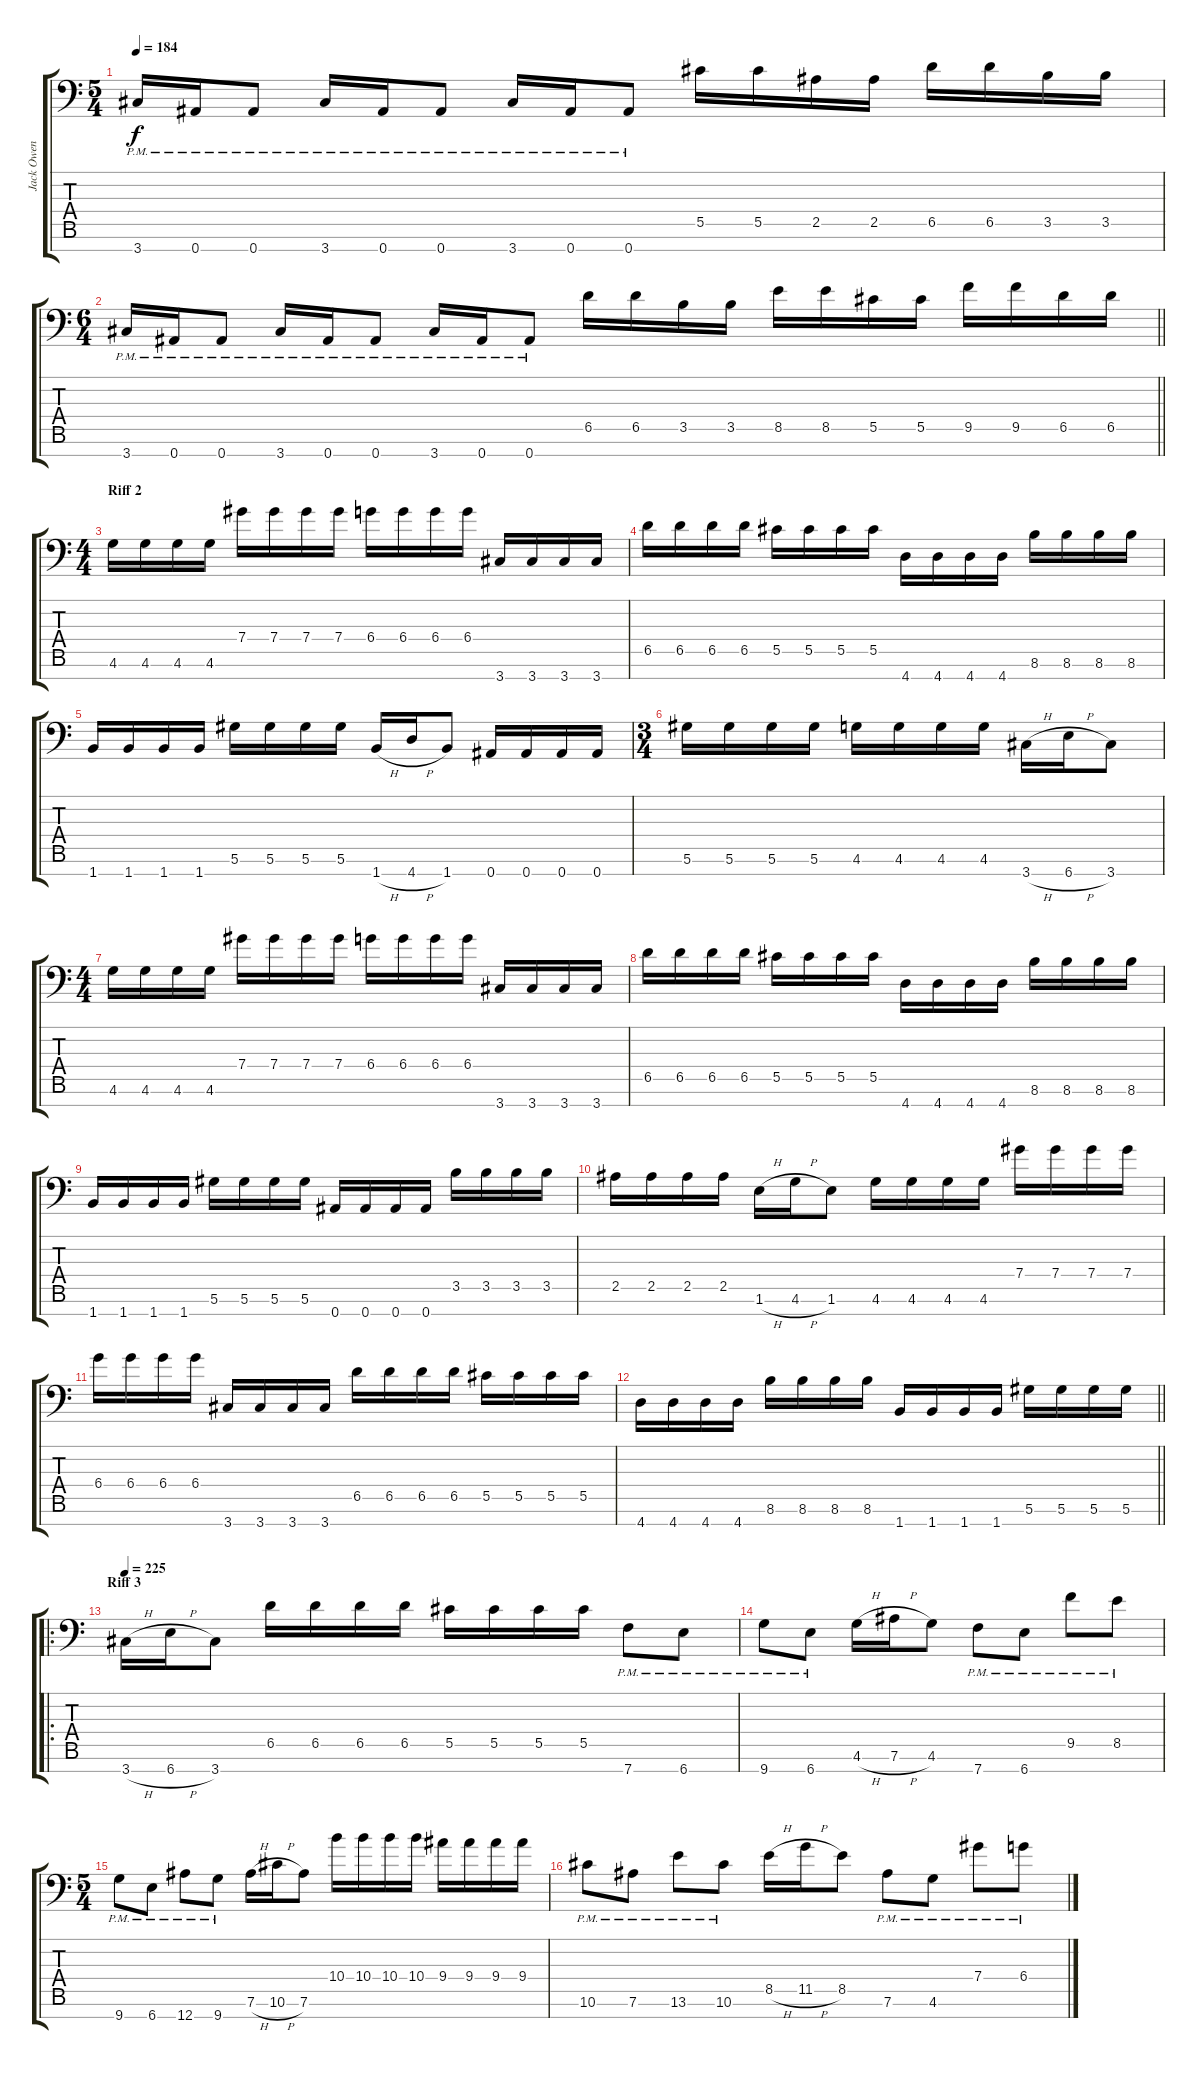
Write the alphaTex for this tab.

\track ("Jack Owen" "Jack Owen") {instrument distortionguitar}
\staff {score tabs}
\tuning (Eb4 Bb3 Gb3 Db3 Ab2 Eb2 Bb1) {hide}
\ts (5 4)
\tempo 184
\clef f4
\ks c
3.7{pm}.16{dy f} 0.7{pm}.16 0.7{pm}.8 3.7{pm}.16 0.7{pm}.16 0.7{pm}.8 3.7{pm}.16 0.7{pm}.16 0.7{pm}.8 5.5.16 5.5.16 2.5.16 2.5.16 6.5.16 6.5.16 3.5.16 3.5.16 |
\ts (6 4)
\barLineRight lightlight
3.7{pm}.16 0.7{pm}.16 0.7{pm}.8 3.7{pm}.16 0.7{pm}.16 0.7{pm}.8 3.7{pm}.16 0.7{pm}.16 0.7{pm}.8 6.5.16 6.5.16 3.5.16 3.5.16 8.5.16 8.5.16 5.5.16 5.5.16 9.5.16 9.5.16 6.5.16 6.5.16 |
\ts (4 4)
\section ("" "Riff 2")
4.6.16 4.6.16 4.6.16 4.6.16 7.4.16 7.4.16 7.4.16 7.4.16 6.4.16 6.4.16 6.4.16 6.4.16 3.7.16 3.7.16 3.7.16 3.7.16 |
6.5.16 6.5.16 6.5.16 6.5.16 5.5.16 5.5.16 5.5.16 5.5.16 4.7.16 4.7.16 4.7.16 4.7.16 8.6.16 8.6.16 8.6.16 8.6.16 |
1.7.16 1.7.16 1.7.16 1.7.16 5.6.16 5.6.16 5.6.16 5.6.16 1.7{h}.16 4.7{h}.16 1.7.8 0.7.16 0.7.16 0.7.16 0.7.16 |
\ts (3 4)
5.6.16 5.6.16 5.6.16 5.6.16 4.6.16 4.6.16 4.6.16 4.6.16 3.7{h}.16 6.7{h}.16 3.7.8 |
\ts (4 4)
4.6.16 4.6.16 4.6.16 4.6.16 7.4.16 7.4.16 7.4.16 7.4.16 6.4.16 6.4.16 6.4.16 6.4.16 3.7.16 3.7.16 3.7.16 3.7.16 |
6.5.16 6.5.16 6.5.16 6.5.16 5.5.16 5.5.16 5.5.16 5.5.16 4.7.16 4.7.16 4.7.16 4.7.16 8.6.16 8.6.16 8.6.16 8.6.16 |
1.7.16 1.7.16 1.7.16 1.7.16 5.6.16 5.6.16 5.6.16 5.6.16 0.7.16 0.7.16 0.7.16 0.7.16 3.5.16 3.5.16 3.5.16 3.5.16 |
2.5.16 2.5.16 2.5.16 2.5.16 1.6{h}.16 4.6{h}.16 1.6.8 4.6.16 4.6.16 4.6.16 4.6.16 7.4.16 7.4.16 7.4.16 7.4.16 |
6.4.16 6.4.16 6.4.16 6.4.16 3.7.16 3.7.16 3.7.16 3.7.16 6.5.16 6.5.16 6.5.16 6.5.16 5.5.16 5.5.16 5.5.16 5.5.16 |
\barLineRight lightlight
4.7.16 4.7.16 4.7.16 4.7.16 8.6.16 8.6.16 8.6.16 8.6.16 1.7.16 1.7.16 1.7.16 1.7.16 5.6.16 5.6.16 5.6.16 5.6.16 |
\ro
\section ("" "Riff 3")
\tempo 210
\tempo 225
3.7{h}.16 6.7{h}.16 3.7.8 6.5.16 6.5.16 6.5.16 6.5.16 5.5.16 5.5.16 5.5.16 5.5.16 7.7{pm}.8 6.7{pm}.8 |
9.7{pm}.8 6.7{pm}.8 4.6{h}.16 7.6{h}.16 4.6.8 7.7{pm}.8 6.7{pm}.8 9.5{pm}.8 8.5{pm}.8 |
\ts (5 4)
9.7{pm}.8 6.7{pm}.8 12.7{pm}.8 9.7{pm}.8 7.6{h}.16 10.6{h}.16 7.6.8 10.4.16 10.4.16 10.4.16 10.4.16 9.4.16 9.4.16 9.4.16 9.4.16 |
10.6{pm}.8 7.6{pm}.8 13.6{pm}.8 10.6{pm}.8 8.5{h}.16 11.5{h}.16 8.5.8 7.6{pm}.8 4.6{pm}.8 7.4{pm}.8 6.4{pm}.8
